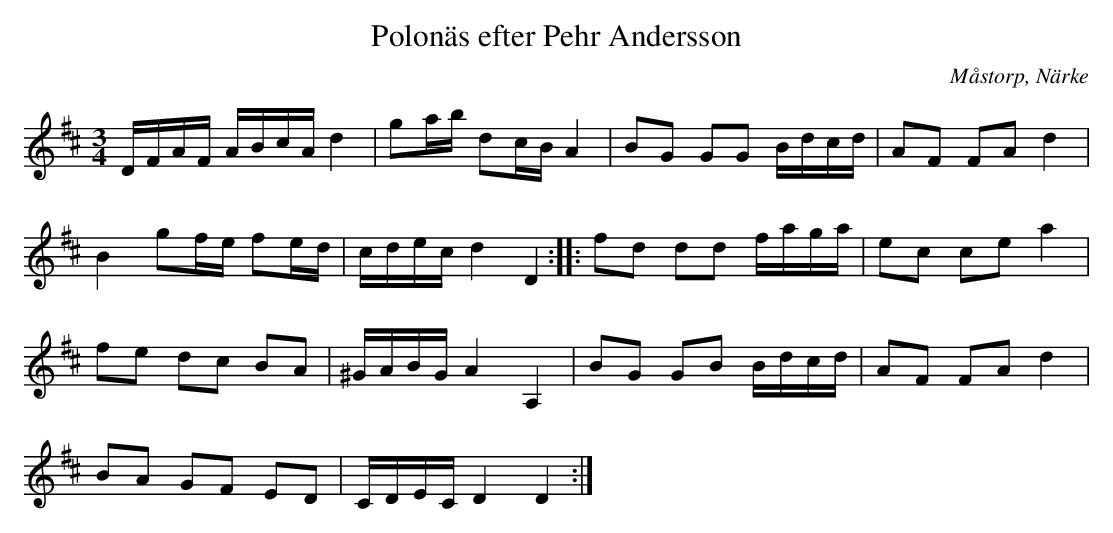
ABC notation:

X:1
T:Polonäs efter Pehr Andersson
O:Måstorp, Närke
M:3/4
L:1/16
K:D
DFAF ABcA d4 | g2ab d2cB A4 | B2G2 G2G2 Bdcd | A2F2 F2A2 d4 |
B4 g2fe f2ed | cdec d4 D4 :: f2d2 d2d2 faga | e2c2 c2e2 a4 |
f2e2 d2c2 B2A2 | ^GABG A4 A,4 | B2G2 G2B2 Bdcd | A2F2 F2A2 d4 |
B2A2 G2F2 E2D2 | CDEC D4 D4 :|
